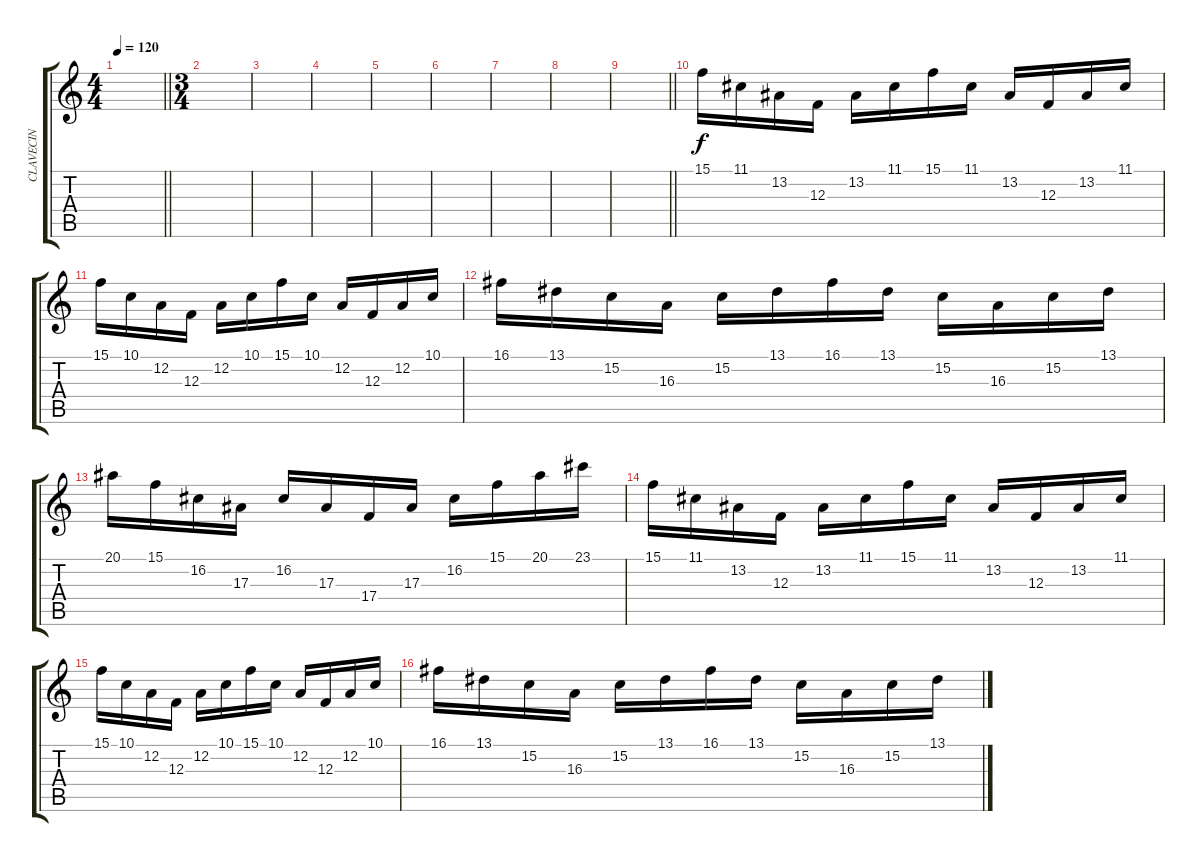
\track ("CLAVECIN" "CLAVECIN") {instrument harpsichord}
\staff {score tabs}
\tuning (D4 A3 F3 C3 G2 D2) {hide}
\ts (4 4)
\tempo 120
\clef g2
\barLineRight lightlight
\ks c
|
\ts (3 4)
|
|
|
|
|
|
|
\barLineRight lightlight
|
15.1.16 11.1.16 13.2.16 12.3.16 13.2.16 11.1.16 15.1.16 11.1.16 13.2.16 12.3.16 13.2.16 11.1.16 |
15.1.16 10.1.16 12.2.16 12.3.16 12.2.16 10.1.16 15.1.16 10.1.16 12.2.16 12.3.16 12.2.16 10.1.16 |
16.1.16 13.1.16 15.2.16 16.3.16 15.2.16 13.1.16 16.1.16 13.1.16 15.2.16 16.3.16 15.2.16 13.1.16 |
20.1.16 15.1.16 16.2.16 17.3.16 16.2.16 17.3.16 17.4.16 17.3.16 16.2.16 15.1.16 20.1.16 23.1.16 |
15.1.16 11.1.16 13.2.16 12.3.16 13.2.16 11.1.16 15.1.16 11.1.16 13.2.16 12.3.16 13.2.16 11.1.16 |
15.1.16 10.1.16 12.2.16 12.3.16 12.2.16 10.1.16 15.1.16 10.1.16 12.2.16 12.3.16 12.2.16 10.1.16 |
16.1.16 13.1.16 15.2.16 16.3.16 15.2.16 13.1.16 16.1.16 13.1.16 15.2.16 16.3.16 15.2.16 13.1.16
